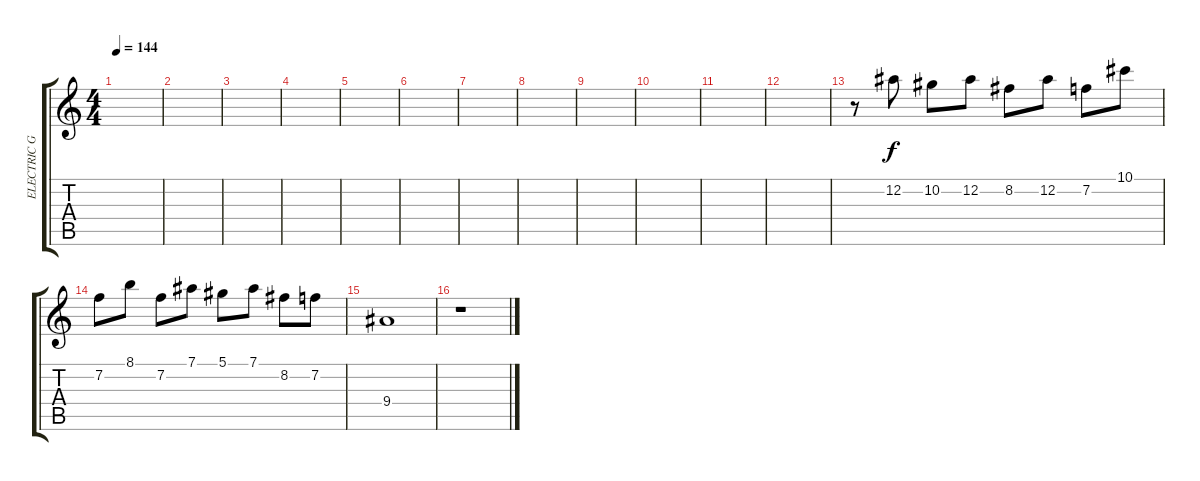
\track ("ELECTRIC GUITAR 2" "ELECTRIC G") {instrument distortionguitar}
\staff {score tabs}
\tuning (Eb4 Bb3 Gb3 Db3 Ab2 Db2) {hide}
\ts (4 4)
\tempo 144
\clef g2
\ks c
|
|
|
|
|
|
|
|
|
|
|
|
r.8 12.2.8 10.2.8 12.2.8 8.2.8 12.2.8 7.2.8 10.1.8 |
7.2.8 8.1.8 7.2.8 7.1.8 5.1.8 7.1.8 8.2.8 7.2.8 |
9.4.1 |
r.1
